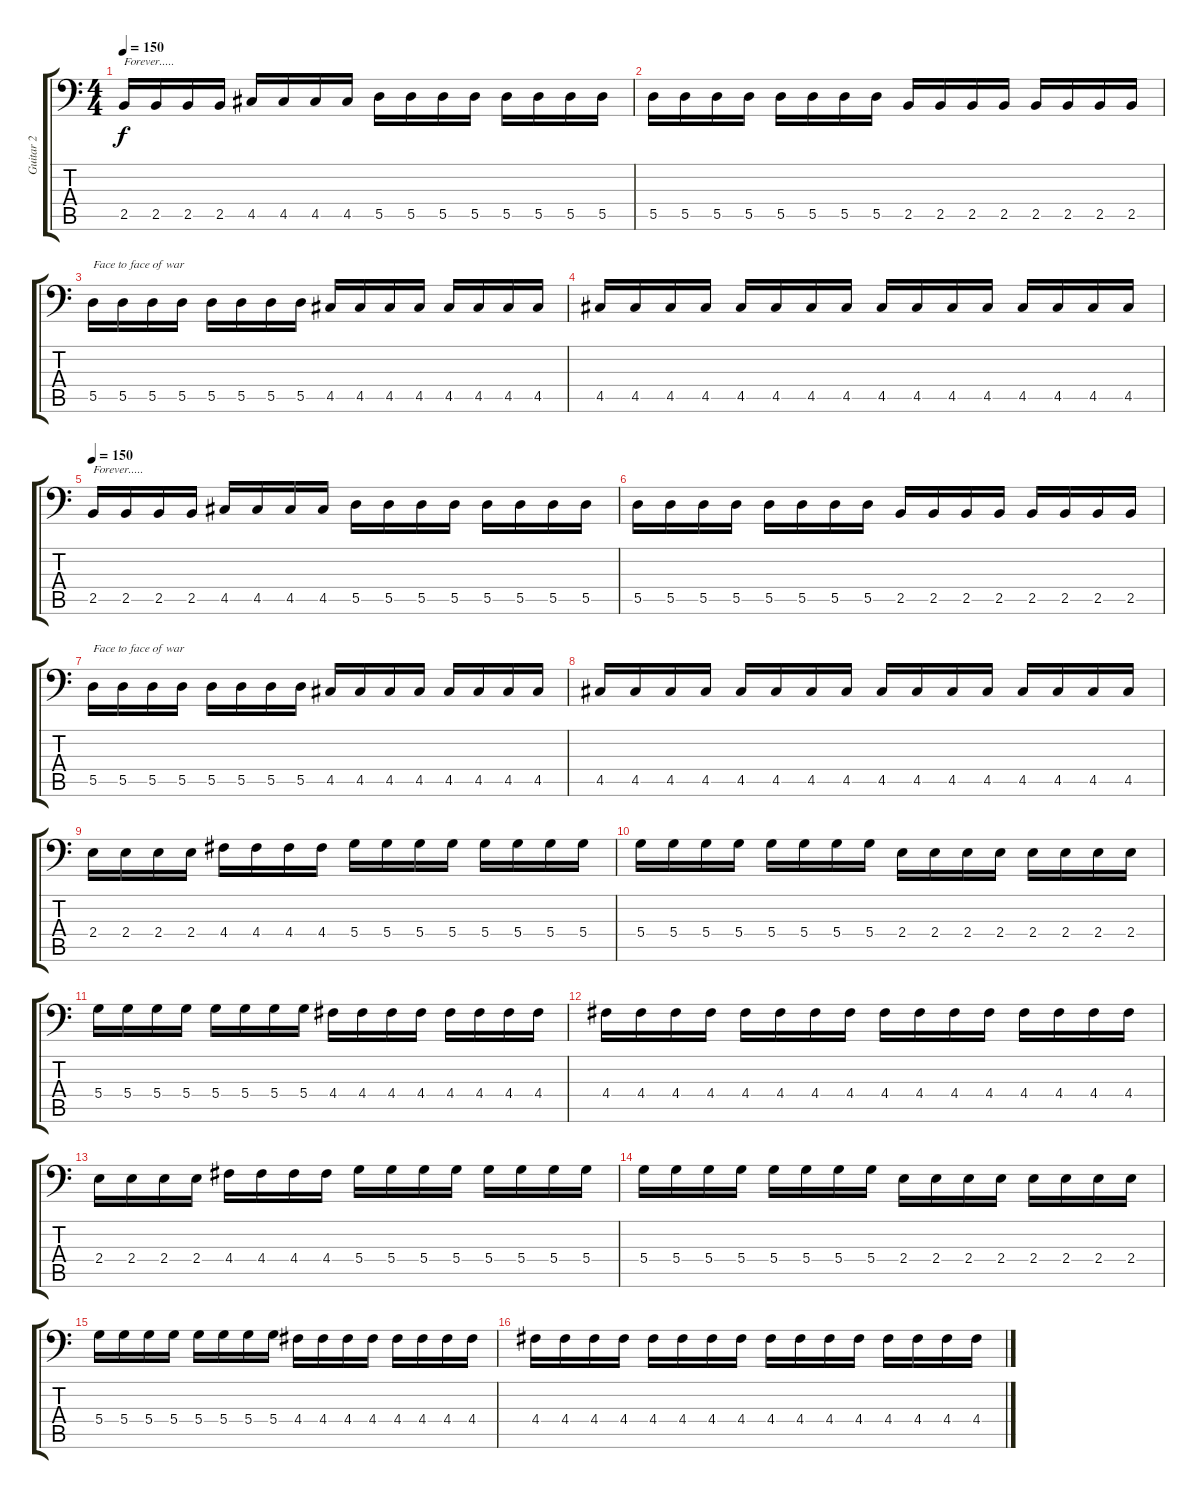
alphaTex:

\track ("Guitar 2" "Guitar 2") {instrument distortionguitar}
\staff {score tabs}
\tuning (E3 B2 G2 D2 A1 E1) {hide}
\ts (4 4)
\tempo 150
\clef f4
\ks c
2.5.16{txt "Forever....." dy f} 2.5.16 2.5.16 2.5.16 4.5.16 4.5.16 4.5.16 4.5.16 5.5.16 5.5.16 5.5.16 5.5.16 5.5.16 5.5.16 5.5.16 5.5.16 |
5.5.16 5.5.16 5.5.16 5.5.16 5.5.16 5.5.16 5.5.16 5.5.16 2.5.16 2.5.16 2.5.16 2.5.16 2.5.16 2.5.16 2.5.16 2.5.16 |
5.5.16{txt "Face to face of war"} 5.5.16 5.5.16 5.5.16 5.5.16 5.5.16 5.5.16 5.5.16 4.5.16 4.5.16 4.5.16 4.5.16 4.5.16 4.5.16 4.5.16 4.5.16 |
4.5.16 4.5.16 4.5.16 4.5.16 4.5.16 4.5.16 4.5.16 4.5.16 4.5.16 4.5.16 4.5.16 4.5.16 4.5.16 4.5.16 4.5.16 4.5.16 |
\tempo 150
2.5.16{txt "Forever....."} 2.5.16 2.5.16 2.5.16 4.5.16 4.5.16 4.5.16 4.5.16 5.5.16 5.5.16 5.5.16 5.5.16 5.5.16 5.5.16 5.5.16 5.5.16 |
5.5.16 5.5.16 5.5.16 5.5.16 5.5.16 5.5.16 5.5.16 5.5.16 2.5.16 2.5.16 2.5.16 2.5.16 2.5.16 2.5.16 2.5.16 2.5.16 |
5.5.16{txt "Face to face of war"} 5.5.16 5.5.16 5.5.16 5.5.16 5.5.16 5.5.16 5.5.16 4.5.16 4.5.16 4.5.16 4.5.16 4.5.16 4.5.16 4.5.16 4.5.16 |
4.5.16 4.5.16 4.5.16 4.5.16 4.5.16 4.5.16 4.5.16 4.5.16 4.5.16 4.5.16 4.5.16 4.5.16 4.5.16 4.5.16 4.5.16 4.5.16 |
2.4.16 2.4.16 2.4.16 2.4.16 4.4.16 4.4.16 4.4.16 4.4.16 5.4.16 5.4.16 5.4.16 5.4.16 5.4.16 5.4.16 5.4.16 5.4.16 |
5.4.16 5.4.16 5.4.16 5.4.16 5.4.16 5.4.16 5.4.16 5.4.16 2.4.16 2.4.16 2.4.16 2.4.16 2.4.16 2.4.16 2.4.16 2.4.16 |
5.4.16 5.4.16 5.4.16 5.4.16 5.4.16 5.4.16 5.4.16 5.4.16 4.4.16 4.4.16 4.4.16 4.4.16 4.4.16 4.4.16 4.4.16 4.4.16 |
4.4.16 4.4.16 4.4.16 4.4.16 4.4.16 4.4.16 4.4.16 4.4.16 4.4.16 4.4.16 4.4.16 4.4.16 4.4.16 4.4.16 4.4.16 4.4.16 |
2.4.16 2.4.16 2.4.16 2.4.16 4.4.16 4.4.16 4.4.16 4.4.16 5.4.16 5.4.16 5.4.16 5.4.16 5.4.16 5.4.16 5.4.16 5.4.16 |
5.4.16 5.4.16 5.4.16 5.4.16 5.4.16 5.4.16 5.4.16 5.4.16 2.4.16 2.4.16 2.4.16 2.4.16 2.4.16 2.4.16 2.4.16 2.4.16 |
5.4.16 5.4.16 5.4.16 5.4.16 5.4.16 5.4.16 5.4.16 5.4.16 4.4.16 4.4.16 4.4.16 4.4.16 4.4.16 4.4.16 4.4.16 4.4.16 |
4.4.16 4.4.16 4.4.16 4.4.16 4.4.16 4.4.16 4.4.16 4.4.16 4.4.16 4.4.16 4.4.16 4.4.16 4.4.16 4.4.16 4.4.16 4.4.16
